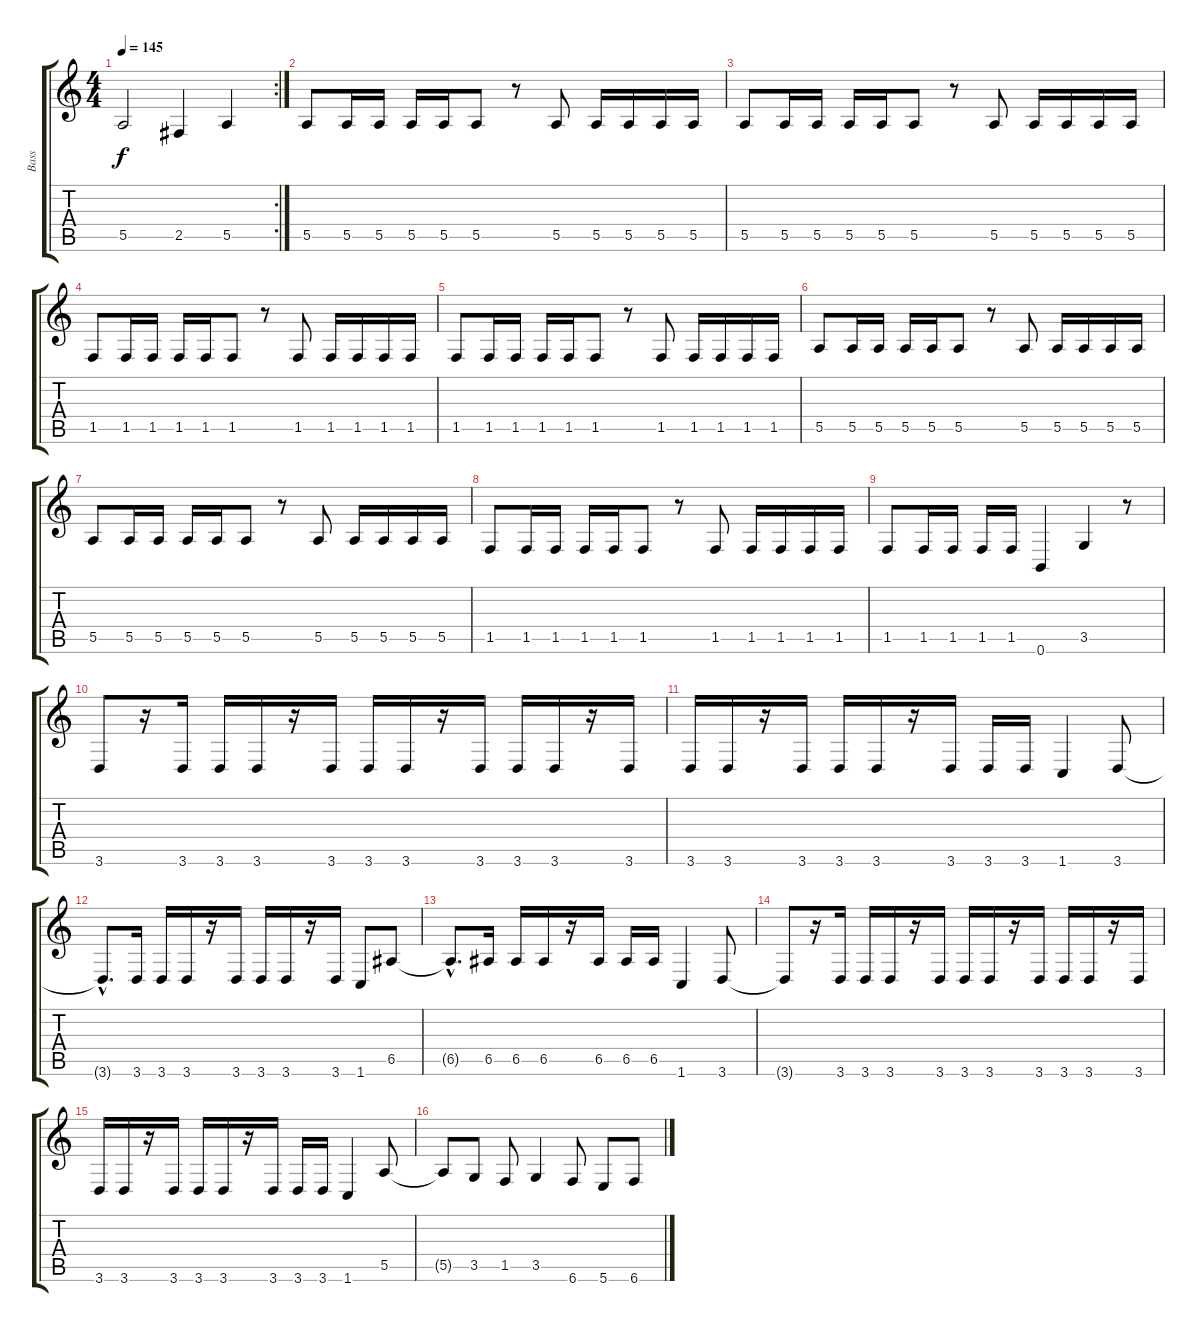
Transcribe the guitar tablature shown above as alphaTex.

\track ("Bass" "Bass") {instrument electricbassfinger}
\staff {score tabs}
\tuning (B3 Gb3 D3 A2 E2 B1) {hide}
\rc 2
\ts (4 4)
\tempo 145
\clef g2
\ks c
5.5{t}.2{dy f} 2.5.4 5.5.4 |
5.5.8 5.5.16 5.5.16 5.5.16 5.5.16 5.5.8 r.8 5.5.8 5.5.16 5.5.16 5.5.16 5.5.16 |
5.5.8 5.5.16 5.5.16 5.5.16 5.5.16 5.5.8 r.8 5.5.8 5.5.16 5.5.16 5.5.16 5.5.16 |
1.5.8 1.5.16 1.5.16 1.5.16 1.5.16 1.5.8 r.8 1.5.8 1.5.16 1.5.16 1.5.16 1.5.16 |
1.5.8 1.5.16 1.5.16 1.5.16 1.5.16 1.5.8 r.8 1.5.8 1.5.16 1.5.16 1.5.16 1.5.16 |
5.5.8 5.5.16 5.5.16 5.5.16 5.5.16 5.5.8 r.8 5.5.8 5.5.16 5.5.16 5.5.16 5.5.16 |
5.5.8 5.5.16 5.5.16 5.5.16 5.5.16 5.5.8 r.8 5.5.8 5.5.16 5.5.16 5.5.16 5.5.16 |
1.5.8 1.5.16 1.5.16 1.5.16 1.5.16 1.5.8 r.8 1.5.8 1.5.16 1.5.16 1.5.16 1.5.16 |
1.5.8 1.5.16 1.5.16 1.5.16 1.5.16 0.6.4 3.5.4 r.8 |
3.6.8 r.16 3.6.16 3.6.16 3.6.16 r.16 3.6.16 3.6.16 3.6.16 r.16 3.6.16 3.6.16 3.6.16 r.16 3.6.16 |
3.6.16 3.6.16 r.16 3.6.16 3.6.16 3.6.16 r.16 3.6.16 3.6.16 3.6.16 1.6.4 3.6.8 |
3.6{hac t}.8{d} 3.6.16 3.6.16 3.6.16 r.16 3.6.16 3.6.16 3.6.16 r.16 3.6.16 1.6.8 6.5.8 |
6.5{hac t}.8{d} 6.5.16 6.5.16 6.5.16 r.16 6.5.16 6.5.16 6.5.16 1.6.4 3.6.8 |
3.6{t}.8 r.16 3.6.16 3.6.16 3.6.16 r.16 3.6.16 3.6.16 3.6.16 r.16 3.6.16 3.6.16 3.6.16 r.16 3.6.16 |
3.6.16 3.6.16 r.16 3.6.16 3.6.16 3.6.16 r.16 3.6.16 3.6.16 3.6.16 1.6.4 5.5.8 |
5.5{t}.8 3.5.8 1.5.8 3.5.4 6.6.8 5.6.8 6.6.8
